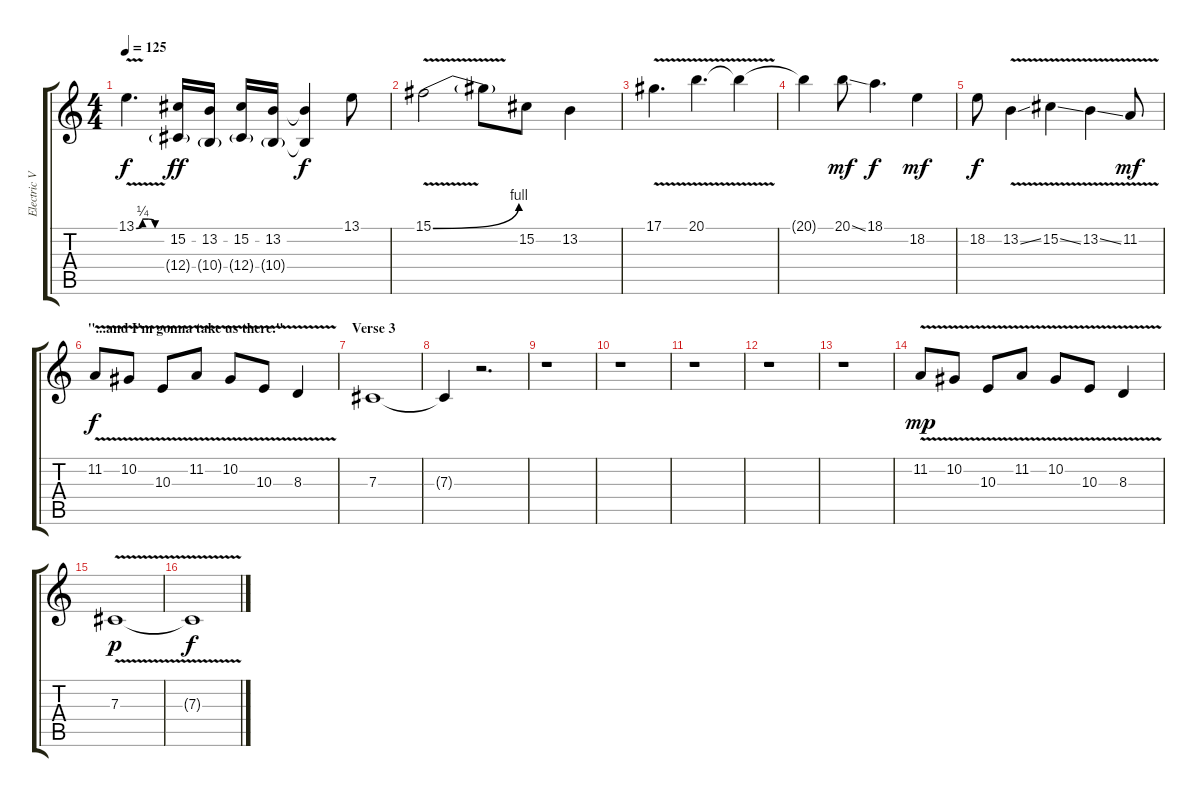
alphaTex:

\track ("Electric Violin" "Electric V") {instrument violin}
\staff {score tabs}
\tuning (Eb4 Bb3 Gb3 Db3 Ab2 Db2) {hide}
\ts (4 4)
\tempo 125
\clef g2
\ks c
13.1{be (custom 0 0 15 1 30 1 45 0 60 0) v}.4{d dy f} (15.2 12.4{g}).16{dy ff} (13.2 10.4{g}).16 (15.2 12.4{g}).16 (13.2 10.4{g}).16 (13.2{t} 10.4{t}).4{dy f} 13.1.8 |
15.1{be (bend 0 0 60 4) v}.2 15.1{t}.8 15.2.8 13.2.4 |
17.1{v}.4{d} 20.1{v}.4{d} 20.1{t}.4 |
20.1{t}.4 20.1{ss}.8{dy mf} 18.1.4{d dy f} 18.2.4{dy mf} |
18.2.8{dy f} 13.2{v ss}.4 15.2{v ss}.4 13.2{v ss}.4 11.2{v}.8{dy mf} |
\section ("" "\"...and I'm gonna take us there.\"")
11.2{v}.8{dy f} 10.2{v}.8 10.3{v}.8 11.2{v}.8 10.2{v}.8 10.3{v}.8 8.3{v}.4 |
\section ("" "Verse 3")
7.3.1 |
7.3{t}.4 r.2{d} |
r.1 |
r.1 |
r.1 |
r.1 |
r.1 |
11.2{v}.8{dy mp} 10.2{v}.8 10.3{v}.8 11.2{v}.8 10.2{v}.8 10.3{v}.8 8.3{v}.4 |
7.3{v}.1{dy p} |
7.3{t}.1{dy f}
